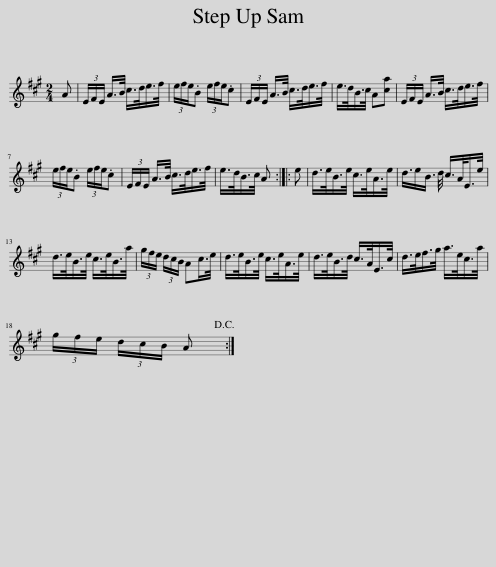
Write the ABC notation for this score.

X:1
L:1/8
M:2/4
I:linebreak $
K:A
V:1 treble
V:1
 A | (3E/F/E/ A/>B/ c/>d/e/>f/ | (3e/f/e/.B (3e/f/e/.c | (3E/F/E/ A/>B/ c/>d/e/>f/ | e/>d/B/>c/ A[ca] | %5
 (3E/F/E/ A/>B/ c/>d/e/>f/ |$ (3e/f/e/.B (3e/f/e/.c | (3E/F/E/ A/>B/ c/>d/e/>f/ | e/>d/B/>c/ A :: e | %10
 d/>e/B/>e/ c/>e/A/>e/ | d3/4e/B3/4 d/4 c/>A/E/>e/ |$ d/>e/B/>e/ c/>e/B/>a/ | (3g/f/e/ (3d/c/B/ Ac/>e/ | d/>e/B/>e/ c/>e/A/>e/ | %15
 d/>e/B/>d/ c/>A/E/>c/ | d/>e/f/>g/ a/>e/c/>a/ |$ (3g/f/e/ (3d/c/B/ A!D.C.! :| %18
